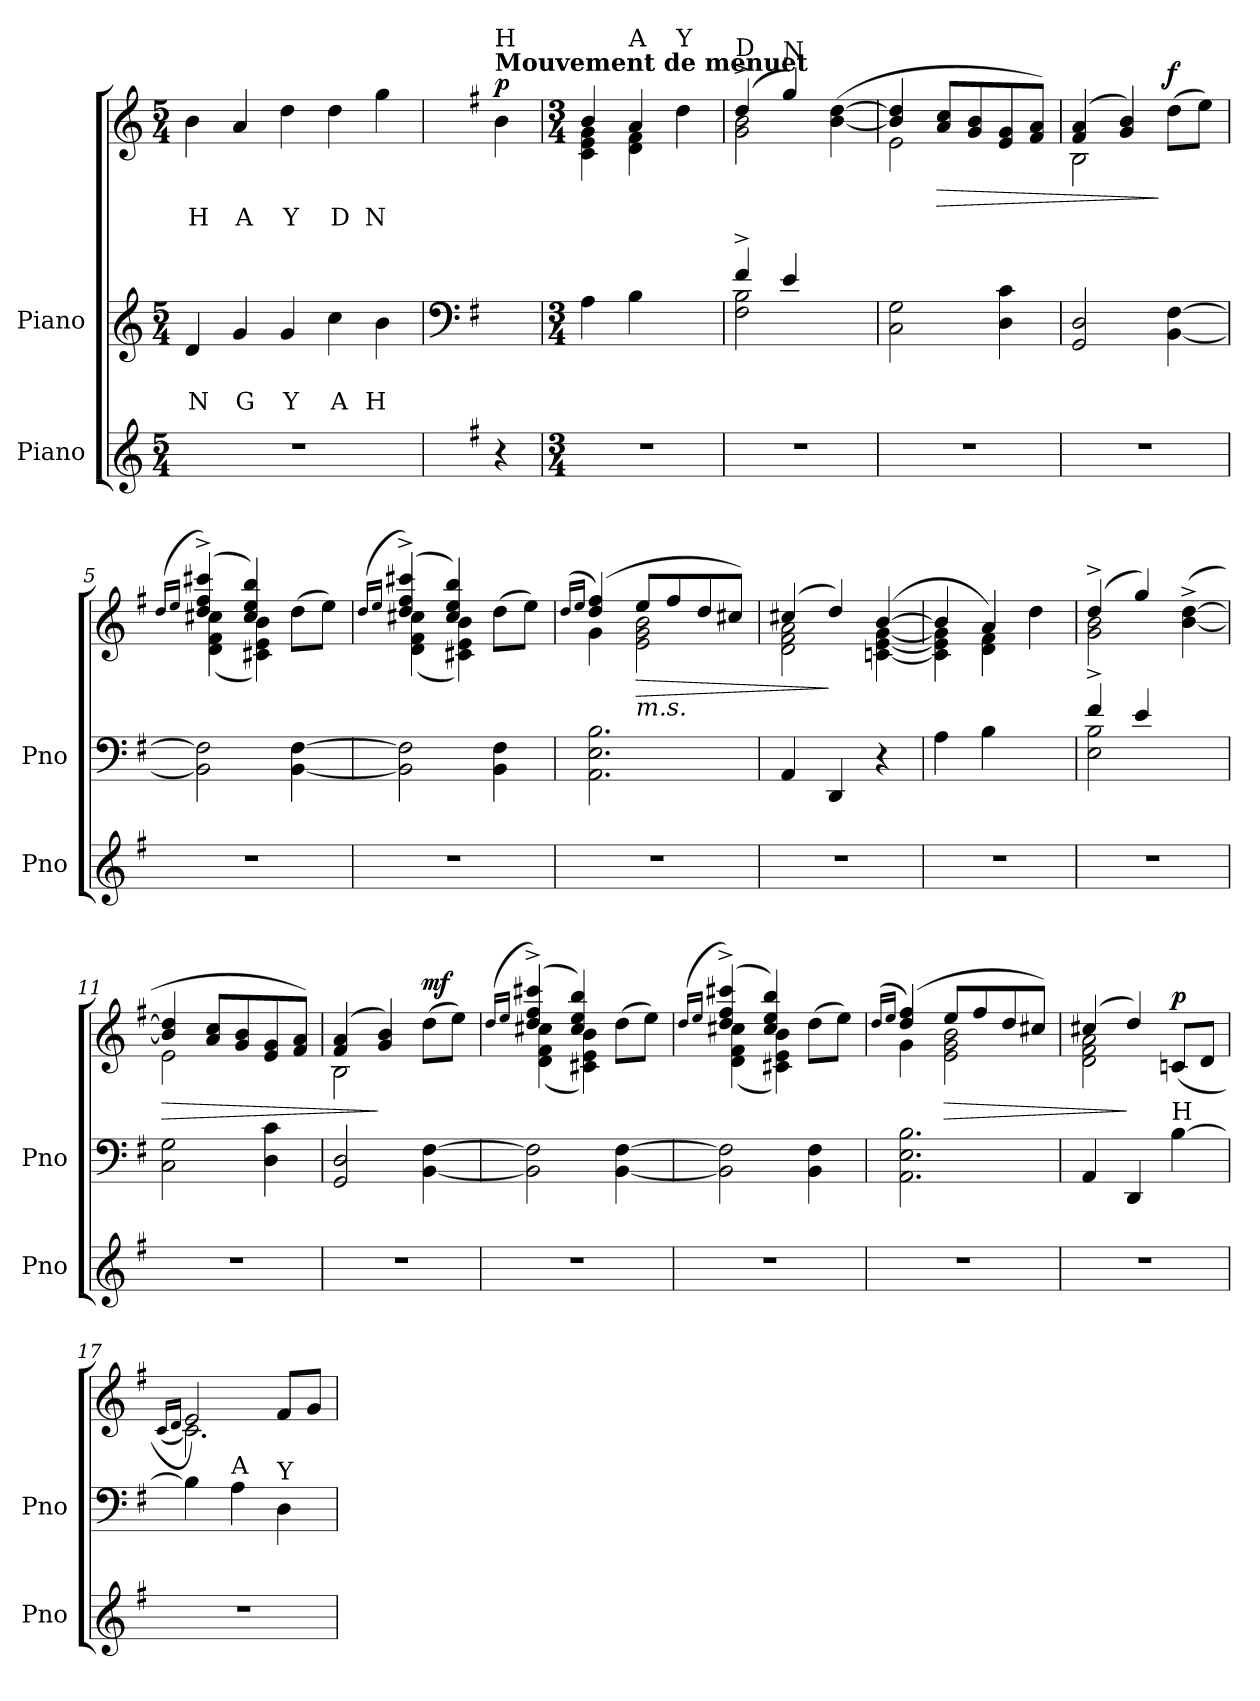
**kern	**kern	**text	**text	**kern	**text	**dynam
*part2	*part1	*part1	*part1	*part1	*part1	*part1
*staff3	*staff2	*staff2	*staff2	*staff1	*staff1	*staff1/2
*I"Piano	*I"Piano	*	*	*	*	*
*I'Pno	*I'Pno	*	*	*	*	*
*clefG2	*clefG2	*	*	*clefG2	*	*
*k[]	*k[]	*	*	*k[]	*	*
*M5/4	*M5/4	*	*	*M5/4	*	*
*MM85	*MM85	*	*	*MM85	*	*
=1	=1	=1	=1	=1	=1	=1
!	!	!	!LO:LY:b	!	!LO:LY:b	!
4%5r	4d/	.	N	4b\	H	.
!	!	!	!LO:LY:b	!	!LO:LY:b	!
.	4g/	.	G	4a/	A	.
!	!	!	!LO:LY:b	!	!LO:LY:b	!
.	4g/	.	Y	4dd\	Y	.
!	!	!	!LO:LY:b	!	!LO:LY:b	!
.	4cc\	.	A	4dd\	D	.
!	!	!	!LO:LY:b	!	!LO:LY:b	!
.	4b\	.	H	4gg\	N	.
!!LO:LB:g=z
=	=	=	=	=	=	=
*	*clefF4	*	*	*	*	*
*k[f#]	*k[f#]	*	*	*k[f#]	*	*
!	!	!	!	!LO:TX:a:B:t=Mouvement de menuet	!	!
!	!	!	!	!LO:TX:a:t=H	!	!
!	!	!	!	!	!	!LO:DY:b
4r	4ryy	.	.	4b\	.	p
=1	=1	=1	=1	=1	=1	=1
*M3/4	*M3/4	*	*	*M3/4	*	*
*	*	*	*	*^	*	*
2.r	4A\	.	.	4b/	4c\ 4e\ 4g\	.	.
!	!	!	!	!LO:TX:a:t=A	!	!	!
.	4B\	.	.	4a/	4d\ 4f#\	.	.
!	!	!	!	!LO:TX:a:t=Y	!	!	!
.	4ryy	.	.	4dd\	4ryy	.	.
=2	=2	=2	=2	=2	=2	=2	=2
*	*^	*	*	*	*	*	*
!	!	!	!	!	!LO:TX:a:t=D	!	!	!
2.r	4f#^/	2F#\ 2B\	.	.	(>4dd^/	2g\ 2b\	.	.
!	!	!	!	!	!LO:TX:a:t=N	!	!	!
.	4e/	.	.	.	4gg/)	.	.	.
.	4ryy	4ryy	.	.	(>[4b\ [4dd\	4ryy	.	.
*	*v	*v	*	*	*	*	*	*
=3	=3	=3	=3	=3	=3	=3	=3
2.r	2C\ 2G\	.	.	4b/] 4dd/]	2e\	.	.
!	!	!	!	!	!	!	!LO:HP:b
.	.	.	.	8a/ 8cc/L	.	.	>
.	.	.	.	8g/ 8b/	.	.	.
.	4D\ 4c\	.	.	8e/ 8g/	4ryy	.	.
.	.	.	.	8f#/ 8a/J)	.	.	.
=4	=4	=4	=4	=4	=4	=4	=4
2.r	2GG/ 2D/	.	.	(>4f#/ 4a/	2B\	.	.
.	.	.	.	4g/ 4b/)	.	.	.
!	!	!	!	!	!	!	!LO:DY:n=1:b
.	[4BB\ [4F#\	.	.	(>8dd\L	4ryy	.	] f
.	.	.	.	8ee\J)	.	.	.
!!LO:LB:g=z	!!
=5	=5	=5	=5	=5	=5	=5	=5
.	.	.	.	(<16qdd/LL	.	.	.
.	.	.	.	16qee/JJ	.	.	.
2.r	2BB\] 2F#\]	.	.	(>4dd/^ 4ff#/^ 4ccc#X/^)	(<4d\ 4f#\ 4cc#X\	.	.
.	.	.	.	4cc#/ 4ee/ 4bb/)	4c#X\ 4e\ 4b\)	.	.
.	[4BB\ [4F#\	.	.	(>8dd\L	4ryy	.	.
.	.	.	.	8ee\J)	.	.	.
=6	=6	=6	=6	=6	=6	=6	=6
.	.	.	.	(<16qdd/LL	.	.	.
.	.	.	.	16qee/JJ	.	.	.
2.r	2BB\] 2F#\]	.	.	(>4dd/^ 4ff#/^ 4ccc#X/^)	(<4d\ 4f#\ 4cc#X\	.	.
.	.	.	.	4cc#/ 4ee/ 4bb/)	4c#X\ 4e\ 4b\)	.	.
.	4BB\ 4F#\	.	.	(>8dd\L	4ryy	.	.
.	.	.	.	8ee\J)	.	.	.
=7	=7	=7	=7	=7	=7	=7	=7
.	.	.	.	(<16qdd/LL	.	.	.
.	.	.	.	16qee/JJ	.	.	.
2.r	2.AA\ 2.E\ 2.B\	.	.	(>4dd/ 4ff#/)	4g\	.	.
!	!	!	!	!LO:TX:b:i:t=m.s.	!	!	!
!	!	!	!	!	!	!	!LO:HP:b
.	.	.	.	8ee/L	2e\ 2g\ 2b\	.	>
.	.	.	.	8ff#/	.	.	.
.	.	.	.	8dd/	.	.	.
.	.	.	.	8cc#X/J)	.	.	.
=8	=8	=8	=8	=8	=8	=8	=8
2.r	4AA/	.	.	(>4cc#X/	2d\ 2f#\ 2a\	.	.
.	4DD/	.	.	4dd/)	.	.	]
.	4r	.	.	(>[4b/	[4cn\ [4e\ [4g\	.	.
!!LO:LB:g=z	!!
=9	=9	=9	=9	=9	=9	=9	=9
2.r	4A\	.	.	4b/]	4c\] 4e\] 4g\]	.	.
.	4B\	.	.	4a/)	4d\ 4f#\	.	.
.	4ryy	.	.	4dd\	4ryy	.	.
=10	=10	=10	=10	=10	=10	=10	=10
*	*^	*	*	*	*	*	*
2.r	4f#^/	2E\ 2B\	.	.	(>4dd^/	2g\ 2b\	.	.
.	4e/	.	.	.	4gg/)	.	.	.
.	4ryy	4ryy	.	.	(>[4b\^ [4dd\^	4ryy	.	.
=11	=11	=11	=11	=11	=11	=11	=11	=11
!	!	!	!	!	!	!	!	!LO:HP:b
*	*v	*v	*	*	*	*	*	*
2.r	2C\ 2G\	.	.	4b/] 4dd/]	2e\	.	>
.	.	.	.	8a/ 8cc/L	.	.	.
.	.	.	.	8g/ 8b/	.	.	.
.	4D\ 4c\	.	.	8e/ 8g/	4ryy	.	.
.	.	.	.	8f#/ 8a/J)	.	.	.
=12	=12	=12	=12	=12	=12	=12	=12
2.r	2GG/ 2D/	.	.	(>4f#/ 4a/	2B\	.	.
.	.	.	.	4g/ 4b/)	.	.	]
!	!	!	!	!	!	!	!LO:DY:b
.	[4BB\ [4F#\	.	.	(>8dd\L	4ryy	.	mf
.	.	.	.	8ee\J)	.	.	.
!!LO:LB:g=z	!!
=13	=13	=13	=13	=13	=13	=13	=13
.	.	.	.	(<16qdd/LL	.	.	.
.	.	.	.	16qee/JJ	.	.	.
2.r	2BB\] 2F#\]	.	.	(>4dd/^ 4ff#/^ 4ccc#X/^)	(<4d\ 4f#\ 4cc#X\	.	.
.	.	.	.	4cc#/ 4ee/ 4bb/)	4c#X\ 4e\ 4b\)	.	.
.	[4BB\ [4F#\	.	.	(>8dd\L	4ryy	.	.
.	.	.	.	8ee\J)	.	.	.
=14	=14	=14	=14	=14	=14	=14	=14
.	.	.	.	(<16qdd/LL	.	.	.
.	.	.	.	16qee/JJ	.	.	.
2.r	2BB\] 2F#\]	.	.	(>4dd/^ 4ff#/^ 4ccc#X/^)	(<4d\ 4f#\ 4cc#X\	.	.
.	.	.	.	4cc#/ 4ee/ 4bb/)	4c#X\ 4e\ 4b\)	.	.
.	4BB\ 4F#\	.	.	(>8dd\L	4ryy	.	.
.	.	.	.	8ee\J)	.	.	.
=15	=15	=15	=15	=15	=15	=15	=15
.	.	.	.	(<16qdd/LL	.	.	.
.	.	.	.	16qee/JJ	.	.	.
2.r	2.AA\ 2.E\ 2.B\	.	.	(>4dd/ 4ff#/)	4g\	.	.
!	!	!	!	!	!	!	!LO:HP:b
.	.	.	.	8ee/L	2e\ 2g\ 2b\	.	>
.	.	.	.	8ff#/	.	.	.
.	.	.	.	8dd/	.	.	.
.	.	.	.	8cc#X/J)	.	.	.
=16	=16	=16	=16	=16	=16	=16	=16
2.r	4AA/	.	.	(>4cc#X/	2d\ 2f#\ 2a\	.	.
.	4DD/	.	.	4dd/)	.	.	]
!	!LO:TX:a:t=H	!	!	!	!	!	!
!	!	!	!	!	!	!	!LO:DY:b
.	[4B\	.	.	(<8cn/L	4ryy	.	p
.	.	.	.	8d/J	.	.	.
!!LO:PB:g=z	!!
=17	=17	=17	=17	=17	=17	=17	=17
.	.	.	.	.	(<16qc/LL	.	.
.	.	.	.	.	16qd/JJ	.	.
2.r	4B\]	.	.	2e/)	2.c\)	.	.
!	!LO:TX:a:t=A	!	!	!	!	!	!
.	4A\	.	.	.	.	.	.
!	!LO:TX:a:t=Y	!	!	!	!	!	!
.	4D\	.	.	8f#/L	.	.	.
.	.	.	.	8g/J	.	.	.
*	*	*	*	*v	*v	*	*
=	=	=	=	=	=	=
*-	*-	*-	*-	*-	*-	*-
